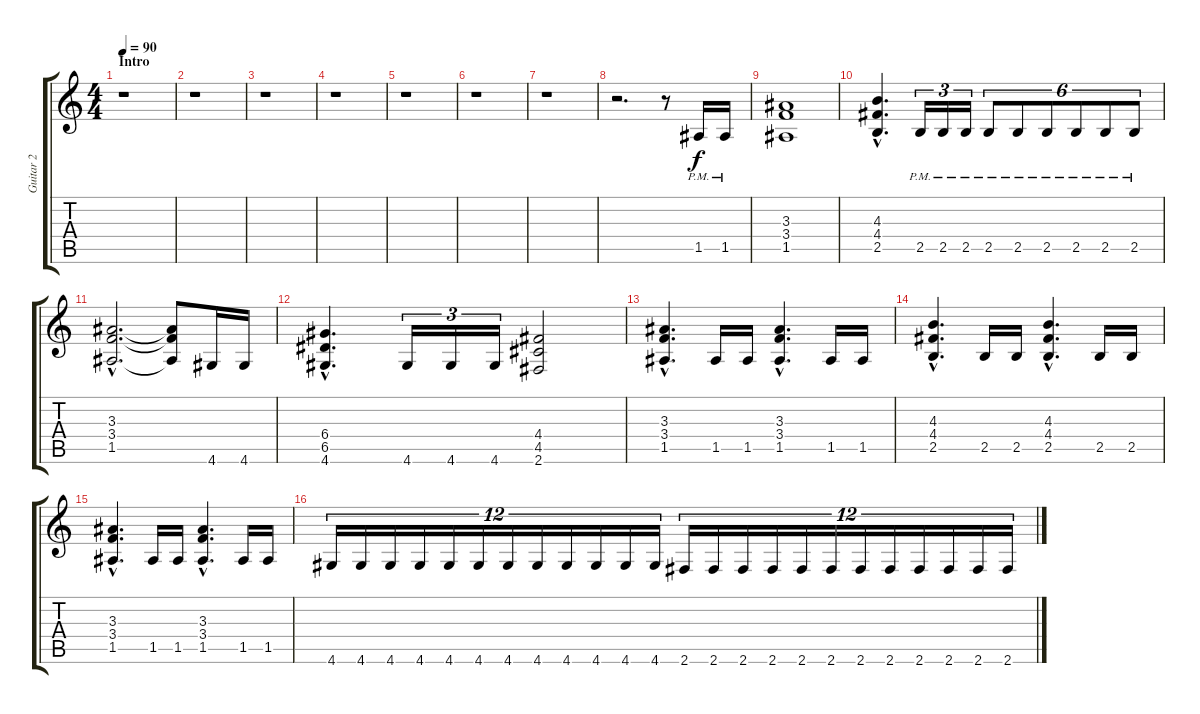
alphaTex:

\track ("Guitar 2" "Guitar 2") {instrument distortionguitar}
\staff {score tabs}
\tuning (E4 B3 G3 D3 A2 E2) {hide}
\ts (4 4)
\section ("" "Intro")
\tempo 90
\clef g2
\ks c
r.1{dy f instrument distortionguitar} |
r.1 |
r.1 |
r.1 |
r.1 |
r.1 |
r.1 |
r.2{d} r.8 1.5{pm}.16 1.5{pm}.16 |
(3.3 3.4 1.5).1 |
(4.3{hac} 4.4{hac} 2.5{hac}).4{d} 2.5{pm}.16{tu (3 2)} 2.5{pm}.16{tu (3 2)} 2.5{pm}.16{tu (3 2)} 2.5{pm}.8{tu (6 4)} 2.5{pm}.8{tu (6 4)} 2.5{pm}.8{tu (6 4)} 2.5{pm}.8{tu (6 4)} 2.5{pm}.8{tu (6 4)} 2.5{pm}.8{tu (6 4)} |
(3.3{hac} 3.4{hac} 1.5{hac}).2{d} (3.3{t} 3.4{t} 1.5{t}).8 4.6.16 4.6.16 |
(6.4{hac} 6.5{hac} 4.6{hac}).4{d} 4.6.16{tu (3 2)} 4.6.16{tu (3 2)} 4.6.16{tu (3 2)} (4.4 4.5 2.6).2 |
(3.3{hac} 3.4{hac} 1.5{hac}).4{d} 1.5.16 1.5.16 (3.3{hac} 3.4{hac} 1.5{hac}).4{d} 1.5.16 1.5.16 |
(4.3{hac} 4.4{hac} 2.5{hac}).4{d} 2.5.16 2.5.16 (4.3{hac} 4.4{hac} 2.5{hac}).4{d} 2.5.16 2.5.16 |
(3.3{hac} 3.4{hac} 1.5{hac}).4{d} 1.5.16 1.5.16 (3.3{hac} 3.4{hac} 1.5{hac}).4{d} 1.5.16 1.5.16 |
4.6.16{tu (12 8)} 4.6.16{tu (12 8)} 4.6.16{tu (12 8)} 4.6.16{tu (12 8)} 4.6.16{tu (12 8)} 4.6.16{tu (12 8)} 4.6.16{tu (12 8)} 4.6.16{tu (12 8)} 4.6.16{tu (12 8)} 4.6.16{tu (12 8)} 4.6.16{tu (12 8)} 4.6.16{tu (12 8)} 2.6.16{tu (12 8)} 2.6.16{tu (12 8)} 2.6.16{tu (12 8)} 2.6.16{tu (12 8)} 2.6.16{tu (12 8)} 2.6.16{tu (12 8)} 2.6.16{tu (12 8)} 2.6.16{tu (12 8)} 2.6.16{tu (12 8)} 2.6.16{tu (12 8)} 2.6.16{tu (12 8)} 2.6.16{tu (12 8)}
